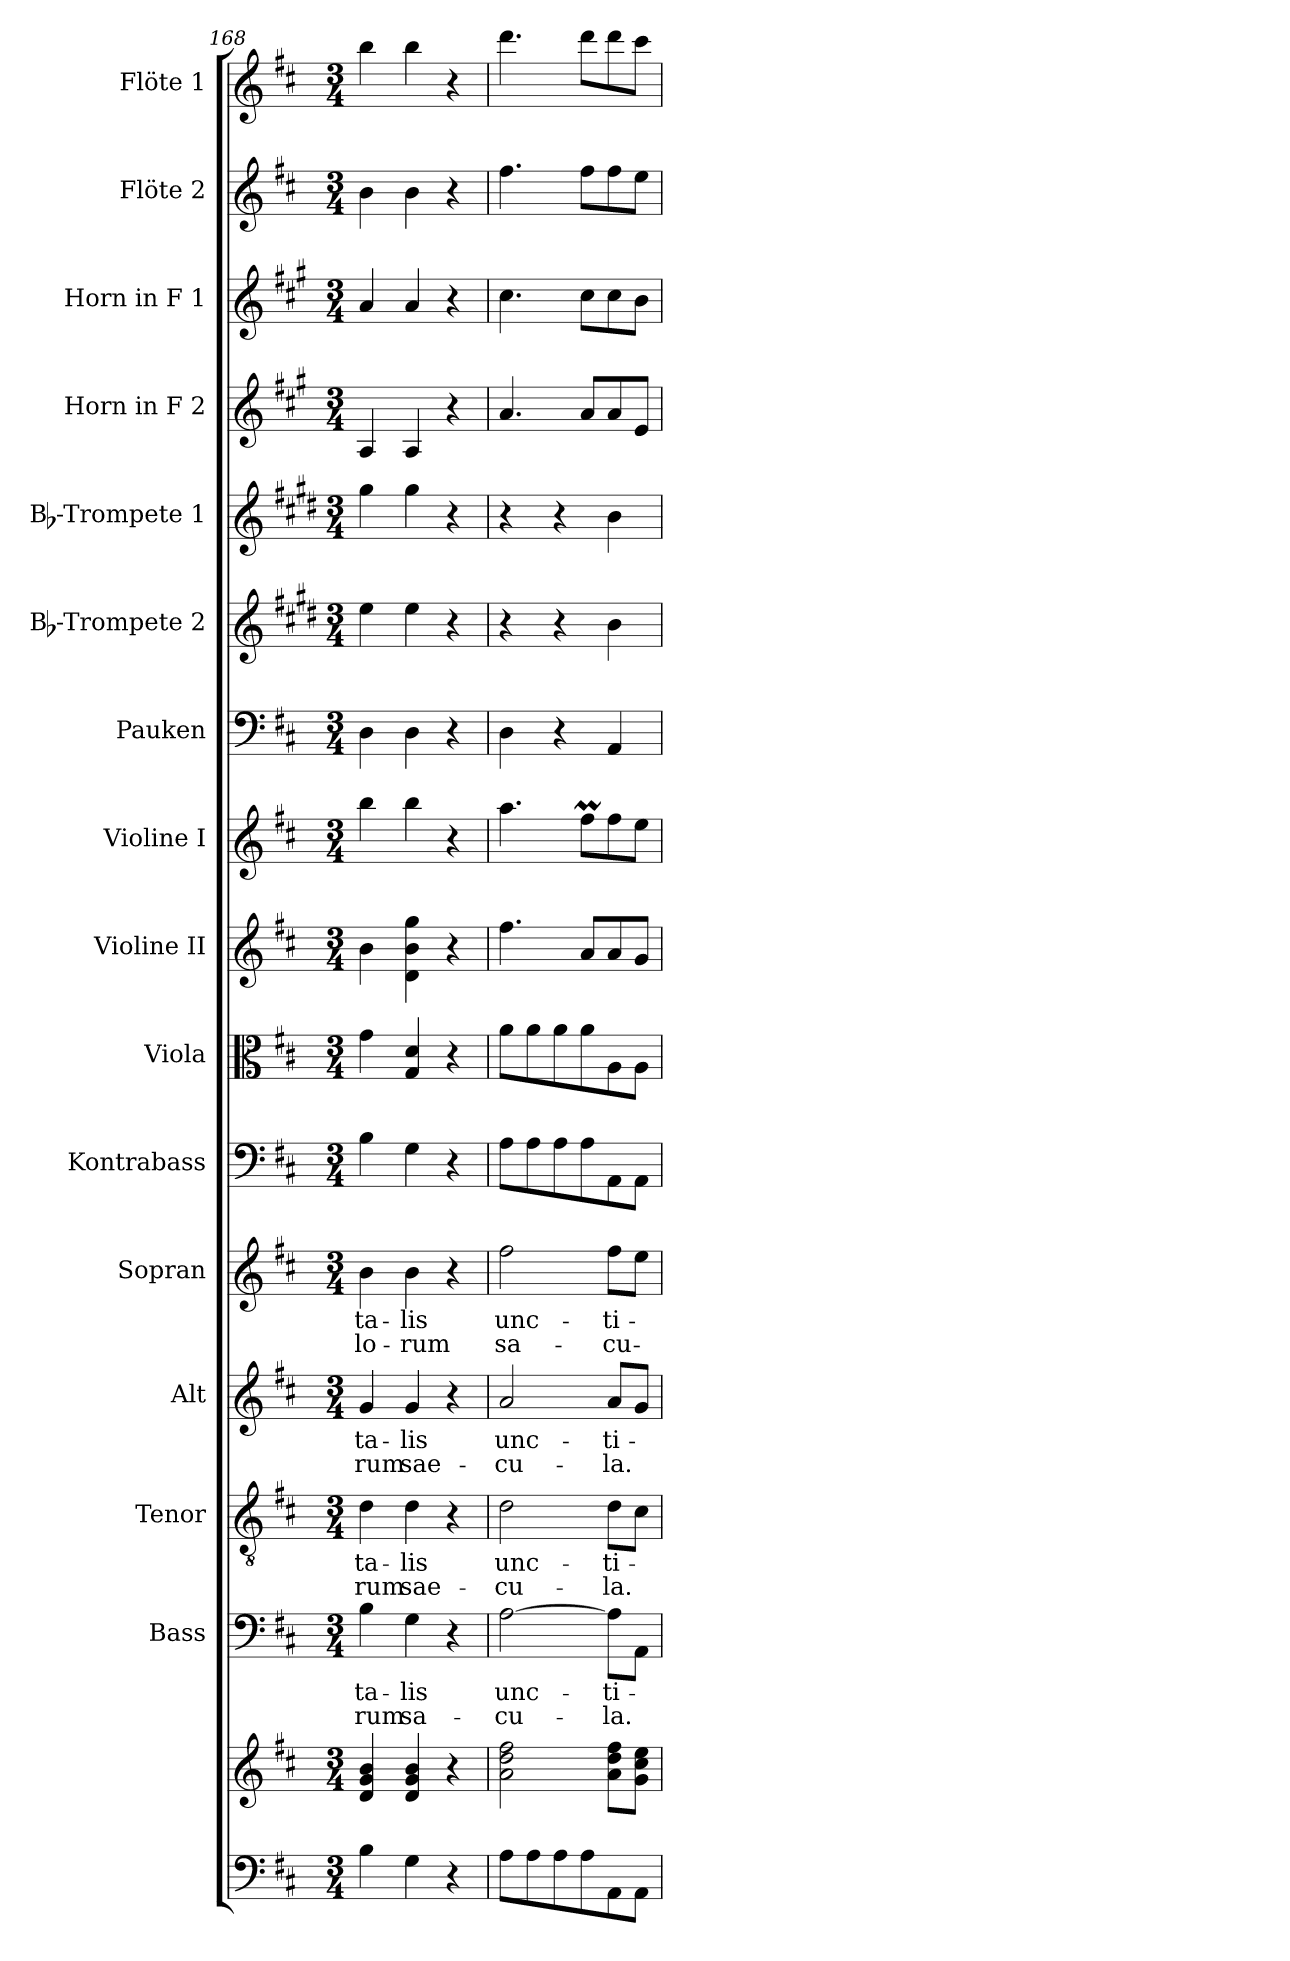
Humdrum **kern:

**kern	**kern	**kern	**text	**text	**kern	**text	**text	**kern	**text	**text	**kern	**text	**text	**kern	**kern	**kern	**kern	**kern	**kern	**kern	**kern	**kern	**kern	**kern
*part16	*part16	*part15	*part15	*part15	*part14	*part14	*part14	*part13	*part13	*part13	*part12	*part12	*part12	*part11	*part10	*part9	*part8	*part7	*part6	*part5	*part4	*part3	*part2	*part1
*staff17	*staff16	*staff15	*staff15	*staff15	*staff14	*staff14	*staff14	*staff13	*staff13	*staff13	*staff12	*staff12	*staff12	*staff11	*staff10	*staff9	*staff8	*staff7	*staff6	*staff5	*staff4	*staff3	*staff2	*staff1
*	*	*I"Bass	*	*	*I"Tenor	*	*	*I"Alt	*	*	*I"Sopran	*	*	*I"Kontrabass	*I"Viola	*I"Violine II	*I"Violine I	*I"Pauken	*I"Bb-Trompete 2	*I"Bb-Trompete 1	*I"Horn in F 2	*I"Horn in F 1	*I"Flöte 2	*I"Flöte 1
*	*	*I'B.	*	*	*I'T.	*	*	*I'A.	*	*	*I'S.	*	*	*I'Kb.	*I'Vla.	*I'Vl. II	*I'Vl. I	*I'Pk.	*I'Bb Trp. 2	*I'Bb Trp. 1	*	*	*I'Fl. 2	*I'Fl. 1
!!LO:PB:g=z
*clefF4	*clefG2	*clefF4	*	*	*clefGv2	*	*	*clefG2	*	*	*clefG2	*	*	*clefF4	*clefC3	*clefG2	*clefG2	*clefF4	*clefG2	*clefG2	*clefG2	*clefG2	*clefG2	*clefG2
*	*	*	*	*	*	*	*	*	*	*	*	*	*	*ITrd7c12	*	*	*	*	*ITrd1c2	*ITrd1c2	*ITrd4c7	*ITrd4c7	*	*
*k[f#c#]	*k[f#c#]	*k[f#c#]	*	*	*k[f#c#]	*	*	*k[f#c#]	*	*	*k[f#c#]	*	*	*k[f#c#]	*k[f#c#]	*k[f#c#]	*k[f#c#]	*k[f#c#]	*k[f#c#]	*k[f#c#]	*k[f#c#]	*k[f#c#]	*k[f#c#]	*k[f#c#]
*D:	*D:	*D:	*	*	*D:	*	*	*D:	*	*	*D:	*	*	*D:	*D:	*D:	*D:	*D:	*D:	*D:	*D:	*D:	*D:	*D:
*M3/4	*M3/4	*M3/4	*	*	*M3/4	*	*	*M3/4	*	*	*M3/4	*	*	*M3/4	*M3/4	*M3/4	*M3/4	*M3/4	*M3/4	*M3/4	*M3/4	*M3/4	*M3/4	*M3/4
=168	=168	=168	=168	=168	=168	=168	=168	=168	=168	=168	=168	=168	=168	=168	=168	=168	=168	=168	=168	=168	=168	=168	=168	=168
!	!	!	!LO:LY:b	!LO:LY:b	!	!LO:LY:b	!LO:LY:b	!	!LO:LY:b	!LO:LY:b	!	!LO:LY:b	!LO:LY:b	!	!	!	!	!	!	!	!	!	!	!
4B\	4d/ 4g/ 4b/	4B\	-ta-	-rum	4d\	-ta-	-rum	4g/	-ta-	-rum	4b\	-ta-	-lo-	4BB\	4g\	4b\	4bb\	4D\	4dd\	4ff#\	4D/	4d/	4b\	4bb\
!	!	!	!LO:LY:b	!LO:LY:b	!	!LO:LY:b	!LO:LY:b	!	!LO:LY:b	!LO:LY:b	!	!LO:LY:b	!LO:LY:b	!	!	!	!	!	!	!	!	!	!	!
4G\	4d/ 4g/ 4b/	4G\	-lis	sa-	4d\	-lis	sae-	4g/	-lis	sae-	4b\	-lis	-rum	4GG\	4G/ 4d/	4d\ 4b\ 4gg\	4bb\	4D\	4dd\	4ff#\	4D/	4d/	4b\	4bb\
4r	4r	4r	.	.	4r	.	.	4r	.	.	4r	.	.	4r	4r	4r	4r	4r	4r	4r	4r	4r	4r	4r
=169	=169	=169	=169	=169	=169	=169	=169	=169	=169	=169	=169	=169	=169	=169	=169	=169	=169	=169	=169	=169	=169	=169	=169	=169
!	!	!	!LO:LY:b	!LO:LY:b	!	!LO:LY:b	!LO:LY:b	!	!LO:LY:b	!LO:LY:b	!	!LO:LY:b	!LO:LY:b	!	!	!	!	!	!	!	!	!	!	!
8A\L	2a\ 2dd\ 2ff#\	[2A\	unc-	-cu-	2d\	unc-	-cu-	2a/	unc-	-cu-	2ff#\	unc-	sa-	8AA\L	8a\L	4.ff#\	4.aa\	4D\	4r	4r	4.d/	4.f#\	4.ff#\	4.ddd\
8A\	.	.	.	.	.	.	.	.	.	.	.	.	.	8AA\	8a\	.	.	.	.	.	.	.	.	.
8A\	.	.	.	.	.	.	.	.	.	.	.	.	.	8AA\	8a\	.	.	4r	4r	4r	.	.	.	.
8A\	.	.	.	.	.	.	.	.	.	.	.	.	.	8AA\	8a\	8a/L	8ff#m\L	.	.	.	8d/L	8f#\L	8ff#\L	8ddd\L
!	!	!	!LO:LY:b	!LO:LY:b	!	!LO:LY:b	!LO:LY:b	!	!LO:LY:b	!LO:LY:b	!	!LO:LY:b	!LO:LY:b	!	!	!	!	!	!	!	!	!	!	!
8AA\	8a\ 8dd\ 8ff#\L	8A\L]	-ti-	-la.	8d\L	-ti-	-la.	8a/L	-ti-	-la.	8ff#\L	-ti-	-cu-	8AAA\	8A\	8a/	8ff#\	4AA/	4a\	4a\	8d/	8f#\	8ff#\	8ddd\
8AA\J	8g\ 8cc#\ 8ee\J	8AA\J	.	.	8c#\J	.	.	8g/J	.	.	8ee\J	.	.	8AAA\J	8A\J	8g/J	8ee\J	.	.	.	8A/J	8e\J	8ee\J	8ccc#\J
=	=	=	=	=	=	=	=	=	=	=	=	=	=	=	=	=	=	=	=	=	=	=	=	=
*-	*-	*-	*-	*-	*-	*-	*-	*-	*-	*-	*-	*-	*-	*-	*-	*-	*-	*-	*-	*-	*-	*-	*-	*-
